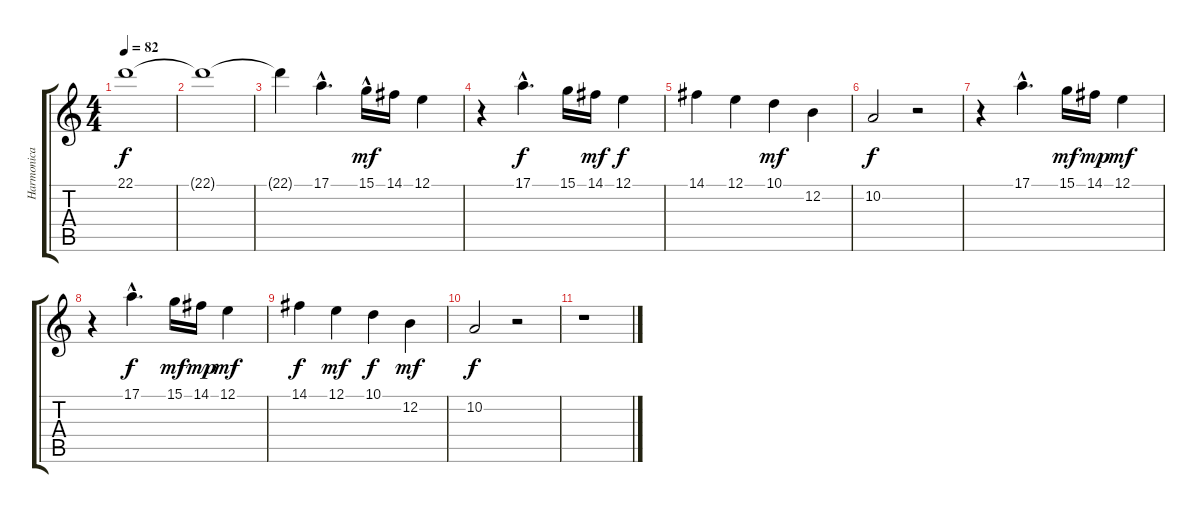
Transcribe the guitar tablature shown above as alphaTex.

\track ("Harmonica" "Harmonica") {instrument harmonica}
\staff {score tabs}
\tuning (E4 B3 G3 D3 A2 E2) {hide}
\ts (4 4)
\tempo 82
\clef g2
\ks c
22.1{t}.1{dy f} |
22.1{t}.1 |
22.1{t}.4 17.1{hac}.4{d volume 11 balance 8 instrument harmonica} 15.1{hac}.16{dy mf} 14.1.16 12.1.4 |
r.4 17.1{hac}.4{d dy f} 15.1.16 14.1.16{dy mf} 12.1.4{dy f} |
14.1.4{balance 12 instrument synthvoice} 12.1.4 10.1.4{dy mf} 12.2.4 |
10.2.2{dy f} r.2 |
r.4 17.1{hac}.4{d balance 8 instrument harmonica} 15.1.16{dy mf} 14.1.16{dy mp} 12.1.4{dy mf} |
r.4 17.1{hac}.4{d dy f} 15.1.16{dy mf} 14.1.16{dy mp} 12.1.4{dy mf} |
14.1.4{dy f balance 12 instrument synthvoice} 12.1.4{dy mf} 10.1.4{dy f} 12.2.4{dy mf} |
10.2.2{dy f} r.2 |
r.1
